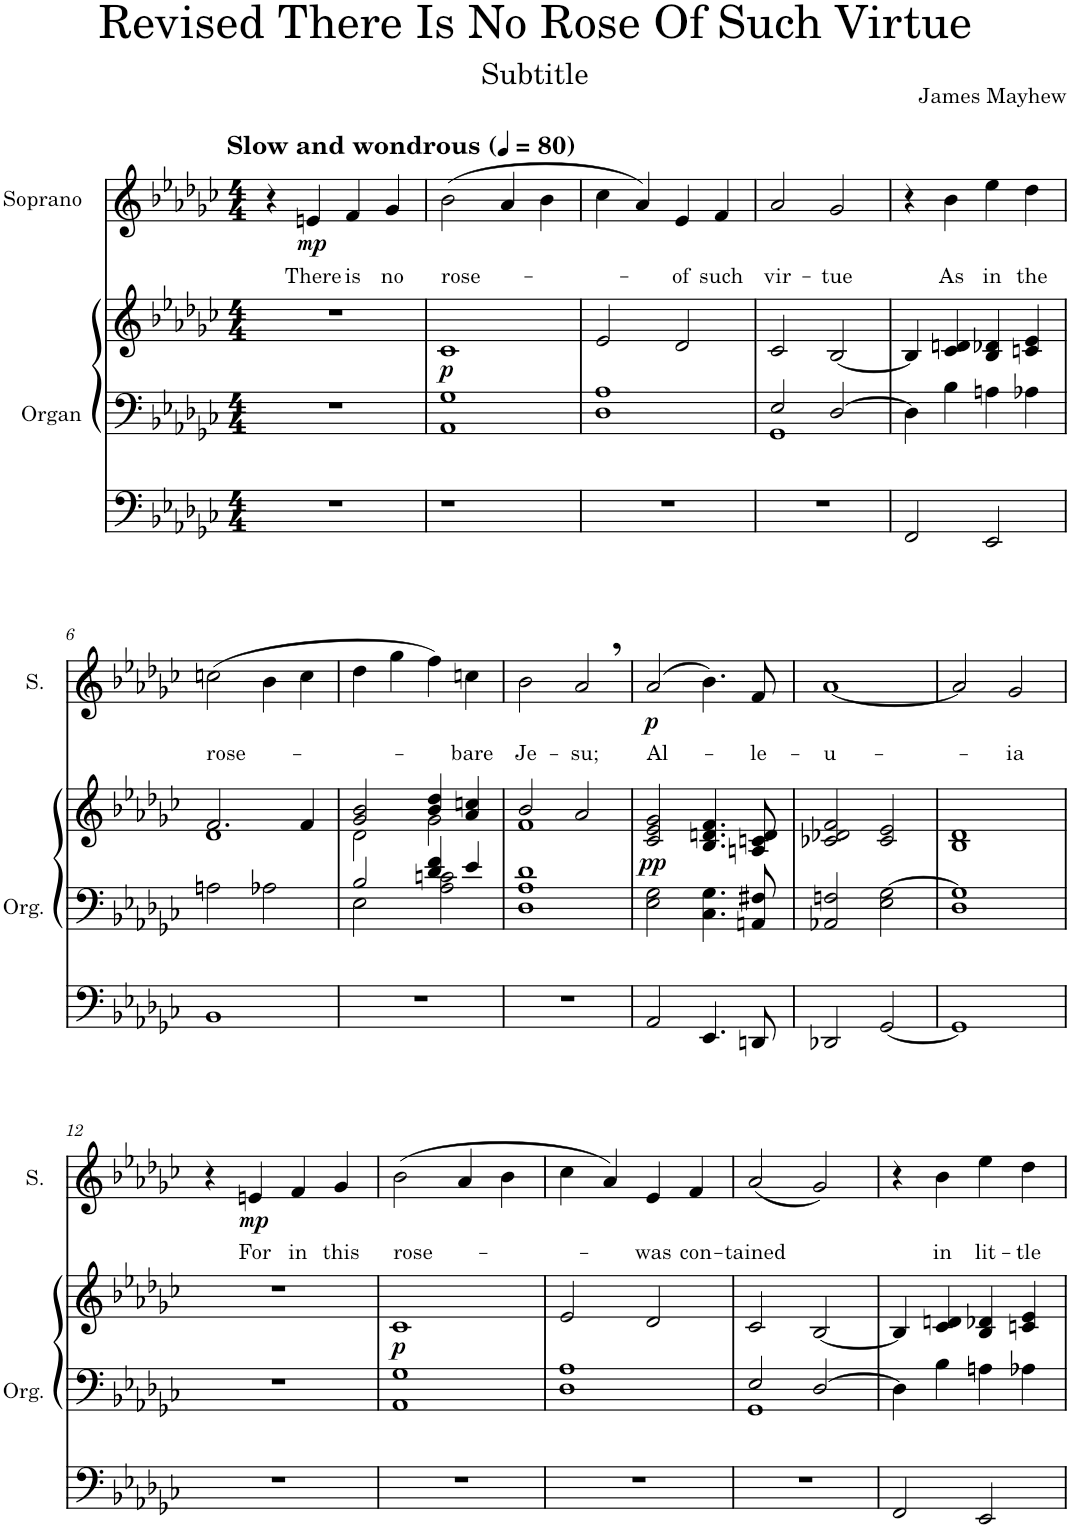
**kern	**kern	**kern	**dynam	**kern	**text	**dynam
*part2	*part2	*part2	*part2	*part1	*part1	*part1
*staff4	*staff3	*staff2	*staff2/3/4	*staff1	*staff1	*staff1
*I"Organ	*	*	*	*I"Soprano	*	*
*I'Org.	*	*	*	*I'S.	*	*
*clefF4	*clefF4	*clefG2	*	*clefG2	*	*
*k[b-e-a-d-g-c-]	*k[b-e-a-d-g-c-]	*k[b-e-a-d-g-c-]	*	*k[b-e-a-d-g-c-]	*	*
*M4/4	*M4/4	*M4/4	*	*M4/4	*	*
*MM80	*MM80	*MM80	*	*MM80	*	*
=1	=1	=1	=1	=1	=1	=1
!	!	!	!	!LO:TX:a:B:t=Slow and wondrous	!	!
1r	1r	1r	.	4r	.	.
!	!	!	!	!	!LO:LY:b	!LO:DY:b
.	.	.	.	4en/	There	mp
!	!	!	!	!	!LO:LY:b	!
.	.	.	.	4f/	is	.
!	!	!	!	!	!LO:LY:b	!
.	.	.	.	4g-/	no	.
=2	=2	=2	=2	=2	=2	=2
!	!	!	!LO:DY:b	!	!LO:LY:b	!
1r	1AA- 1G-	1c-	p	(2b-\	rose-	.
.	.	.	.	4a-/	.	.
.	.	.	.	4b-\	.	.
=3	=3	=3	=3	=3	=3	=3
1r	1D- 1A-	2e-/	.	4cc-\	.	.
.	.	.	.	4a-/)	.	.
!	!	!	!	!	!LO:LY:b	!
.	.	2d-/	.	4e-/	-of	.
!	!	!	!	!	!LO:LY:b	!
.	.	.	.	4f/	such	.
=4	=4	=4	=4	=4	=4	=4
*	*^	*	*	*	*	*
!	!	!	!	!	!	!LO:LY:b	!
1r	2E-/	1GG-	2c-/	.	2a-/	vir-	.
!	!	!	!	!	!	!LO:LY:b	!
.	[2D-/	.	[2B-/	.	2g-/	-tue	.
*	*v	*v	*	*	*	*	*
=5	=5	=5	=5	=5	=5	=5
2FF/	4D-\]	4B-/]	.	4r	.	.
!	!	!	!	!	!LO:LY:b	!
.	4B-\	4c-/ 4dn/	.	4b-\	As	.
!	!	!	!	!	!LO:LY:b	!
2EE-/	4An\	4B-/ 4d-X/	.	4ee-\	in	.
!	!	!	!	!	!LO:LY:b	!
.	4A-X\	4cn/ 4e-/	.	4dd-\	the	.
!!LO:LB:g=z
=6	=6	=6	=6	=6	=6	=6
*	*	*^	*	*	*	*
!	!	!	!	!	!	!LO:LY:b	!
1BB-	2An\	2.f/	1d-	.	(2ccn\	rose-	.
.	2A-X\	.	.	.	4b-\	.	.
.	.	4f/	.	.	4cc\	.	.
=7	=7	=7	=7	=7	=7	=7	=7
*	*^	*	*	*	*	*	*
1r	2B-/	2E-\	2g-/ 2b-/	2d-\	.	4dd-\	.	.
.	.	.	.	.	.	4gg-\	.	.
.	4d-/ 4f/	2A-\ 2cn\	4b-/ 4dd-/	2g-\	.	4ff\)	.	.
!	!	!	!	!	!	!	!LO:LY:b	!
.	4e-/	.	4a-/ 4ccn/	.	.	4ccn\	-bare	.
*	*v	*v	*	*	*	*	*	*
=8	=8	=8	=8	=8	=8	=8	=8
!	!	!	!	!	!	!LO:LY:b	!
1r	1D- 1A- 1d-	2b-/	1f	.	2b-\	Je-	.
!	!	!	!	!	!	!LO:LY:b	!
.	.	2a-/	.	.	2a-,/	-su;	.
*	*	*v	*v	*	*	*	*
=9	=9	=9	=9	=9	=9	=9
!	!	!	!LO:DY:b	!	!LO:LY:b	!LO:DY:b
2AA-/	2E-\ 2G-\	2c-/ 2e-/ 2g-/	pp	(2a-/	Al-	p
4.EE-/	4.C-\ 4.G-\	4.B-/ 4.dn/ 4.f/	.	4.b-\)	.	.
!	!	!	!	!	!LO:LY:b	!
8DDn/	8AAn/ 8F#X/	8An/ 8cn/ 8d/	.	8f/	-le-	.
=10	=10	=10	=10	=10	=10	=10
!	!	!	!	!	!LO:LY:b	!
2DD-X/	2AA-X/ 2Fn/	2c-X/ 2d-X/ 2f/	.	[1a-	-u-	.
[2GG-/	2E-\ [2G-\	2c-/ 2e-/	.	.	.	.
=11	=11	=11	=11	=11	=11	=11
1GG-]	1D- 1G-]	1B- 1d-	.	2a-/]	.	.
!	!	!	!	!	!LO:LY:b	!
.	.	.	.	2g-/	-ia	.
!!LO:LB:g=z
=12	=12	=12	=12	=12	=12	=12
1r	1r	1r	.	4r	.	.
!	!	!	!	!	!LO:LY:b	!LO:DY:b
.	.	.	.	4en/	For	mp
!	!	!	!	!	!LO:LY:b	!
.	.	.	.	4f/	in	.
!	!	!	!	!	!LO:LY:b	!
.	.	.	.	4g-/	this	.
=13	=13	=13	=13	=13	=13	=13
!	!	!	!LO:DY:b	!	!LO:LY:b	!
1r	1AA- 1G-	1c-	p	(2b-\	rose-	.
.	.	.	.	4a-/	.	.
.	.	.	.	4b-\	.	.
=14	=14	=14	=14	=14	=14	=14
1r	1D- 1A-	2e-/	.	4cc-\	.	.
.	.	.	.	4a-/)	.	.
!	!	!	!	!	!LO:LY:b	!
.	.	2d-/	.	4e-/	-was	.
!	!	!	!	!	!LO:LY:b	!
.	.	.	.	4f/	con-	.
=15	=15	=15	=15	=15	=15	=15
*	*^	*	*	*	*	*
!	!	!	!	!	!	!LO:LY:b	!
1r	2E-/	1GG-	2c-/	.	(2a-/	-tained	.
.	[2D-/	.	[2B-/	.	2g-/)	.	.
*	*v	*v	*	*	*	*	*
=16	=16	=16	=16	=16	=16	=16
2FF/	4D-\]	4B-/]	.	4r	.	.
!	!	!	!	!	!LO:LY:b	!
.	4B-\	4c-/ 4dn/	.	4b-\	in	.
!	!	!	!	!	!LO:LY:b	!
2EE-/	4An\	4B-/ 4d-X/	.	4ee-\	lit-	.
!	!	!	!	!	!LO:LY:b	!
.	4A-X\	4cn/ 4e-/	.	4dd-\	-tle	.
=	=	=	=	=	=	=
*-	*-	*-	*-	*-	*-	*-
